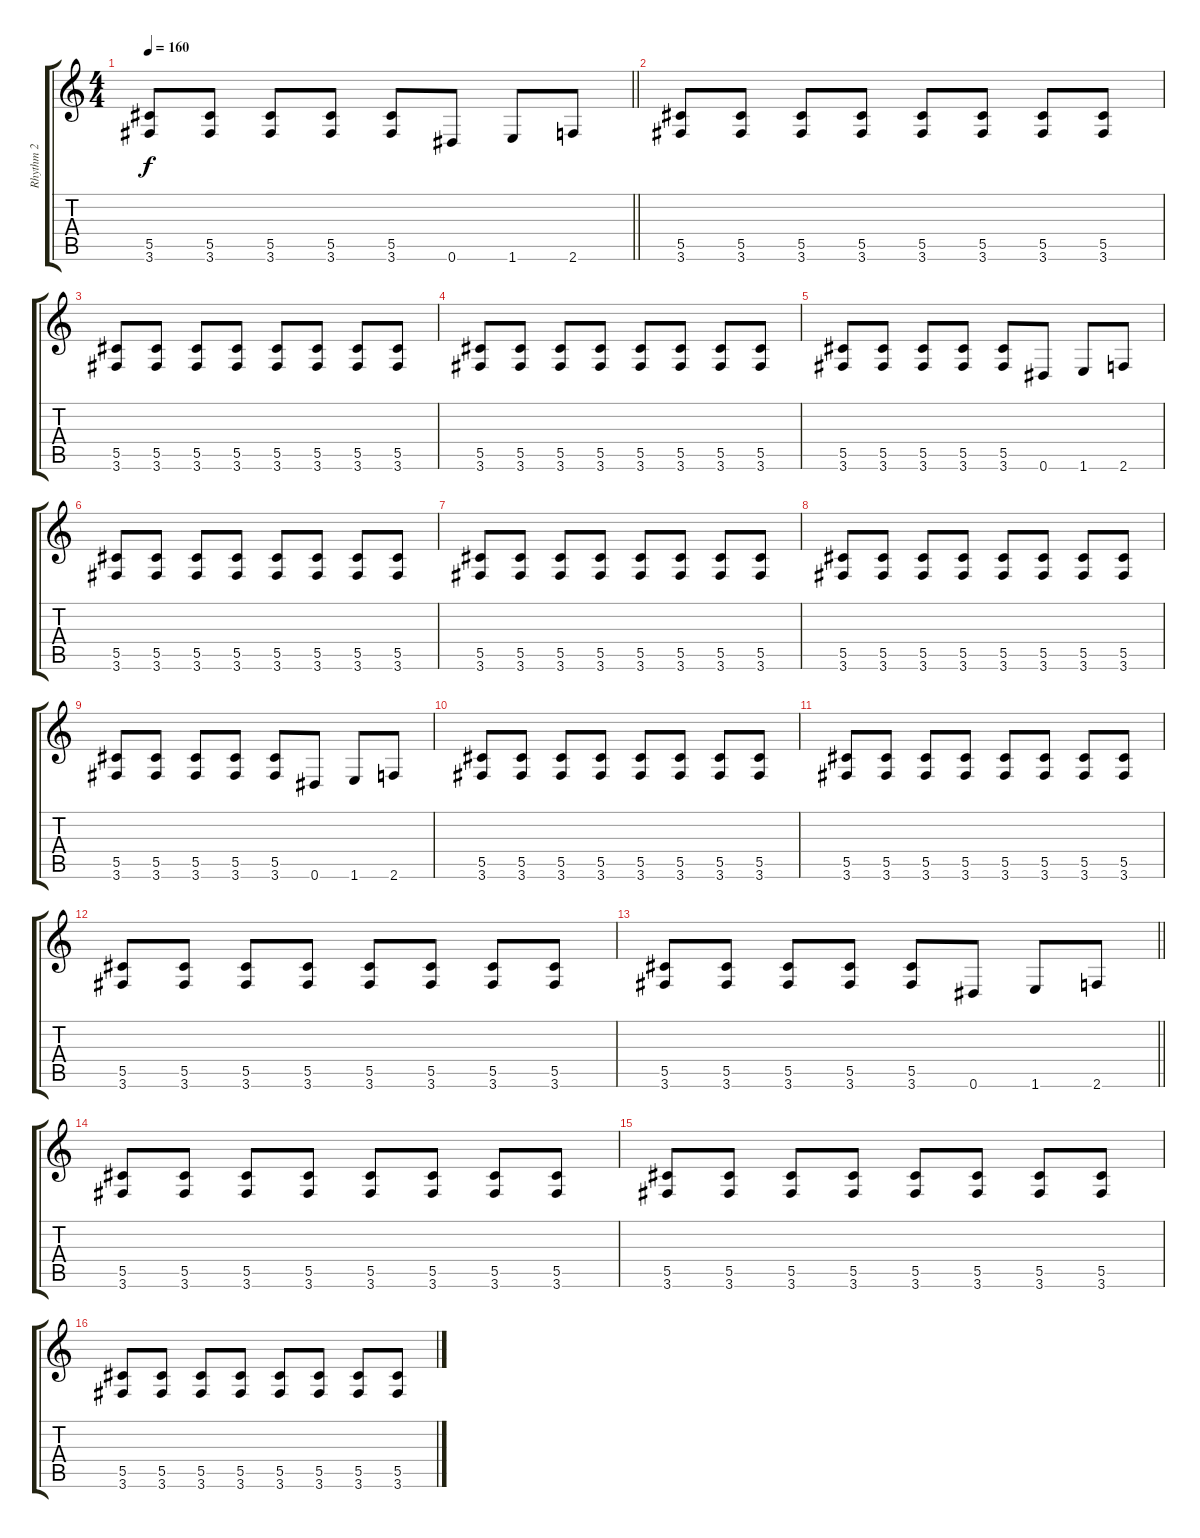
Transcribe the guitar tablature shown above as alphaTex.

\track ("Rhythm 2" "Rhythm 2") {instrument distortionguitar}
\staff {score tabs}
\tuning (Eb4 Bb3 Gb3 Db3 Ab2 Eb2) {hide}
\ts (4 4)
\tempo 160
\clef g2
\barLineRight lightlight
\ks c
(5.5 3.6).8{dy f} (5.5 3.6).8 (5.5 3.6).8 (5.5 3.6).8 (5.5 3.6).8 0.6.8 1.6.8 2.6.8 |
(5.5 3.6).8 (5.5 3.6).8 (5.5 3.6).8 (5.5 3.6).8 (5.5 3.6).8 (5.5 3.6).8 (5.5 3.6).8 (5.5 3.6).8 |
(5.5 3.6).8 (5.5 3.6).8 (5.5 3.6).8 (5.5 3.6).8 (5.5 3.6).8 (5.5 3.6).8 (5.5 3.6).8 (5.5 3.6).8 |
(5.5 3.6).8 (5.5 3.6).8 (5.5 3.6).8 (5.5 3.6).8 (5.5 3.6).8 (5.5 3.6).8 (5.5 3.6).8 (5.5 3.6).8 |
(5.5 3.6).8 (5.5 3.6).8 (5.5 3.6).8 (5.5 3.6).8 (5.5 3.6).8 0.6.8 1.6.8 2.6.8 |
(5.5 3.6).8 (5.5 3.6).8 (5.5 3.6).8 (5.5 3.6).8 (5.5 3.6).8 (5.5 3.6).8 (5.5 3.6).8 (5.5 3.6).8 |
(5.5 3.6).8 (5.5 3.6).8 (5.5 3.6).8 (5.5 3.6).8 (5.5 3.6).8 (5.5 3.6).8 (5.5 3.6).8 (5.5 3.6).8 |
(5.5 3.6).8 (5.5 3.6).8 (5.5 3.6).8 (5.5 3.6).8 (5.5 3.6).8 (5.5 3.6).8 (5.5 3.6).8 (5.5 3.6).8 |
(5.5 3.6).8 (5.5 3.6).8 (5.5 3.6).8 (5.5 3.6).8 (5.5 3.6).8 0.6.8 1.6.8 2.6.8 |
(5.5 3.6).8 (5.5 3.6).8 (5.5 3.6).8 (5.5 3.6).8 (5.5 3.6).8 (5.5 3.6).8 (5.5 3.6).8 (5.5 3.6).8 |
(5.5 3.6).8 (5.5 3.6).8 (5.5 3.6).8 (5.5 3.6).8 (5.5 3.6).8 (5.5 3.6).8 (5.5 3.6).8 (5.5 3.6).8 |
(5.5 3.6).8 (5.5 3.6).8 (5.5 3.6).8 (5.5 3.6).8 (5.5 3.6).8 (5.5 3.6).8 (5.5 3.6).8 (5.5 3.6).8 |
\barLineRight lightlight
(5.5 3.6).8 (5.5 3.6).8 (5.5 3.6).8 (5.5 3.6).8 (5.5 3.6).8 0.6.8 1.6.8 2.6.8 |
(5.5 3.6).8 (5.5 3.6).8 (5.5 3.6).8 (5.5 3.6).8 (5.5 3.6).8 (5.5 3.6).8 (5.5 3.6).8 (5.5 3.6).8 |
(5.5 3.6).8 (5.5 3.6).8 (5.5 3.6).8 (5.5 3.6).8 (5.5 3.6).8 (5.5 3.6).8 (5.5 3.6).8 (5.5 3.6).8 |
(5.5 3.6).8 (5.5 3.6).8 (5.5 3.6).8 (5.5 3.6).8 (5.5 3.6).8 (5.5 3.6).8 (5.5 3.6).8 (5.5 3.6).8
